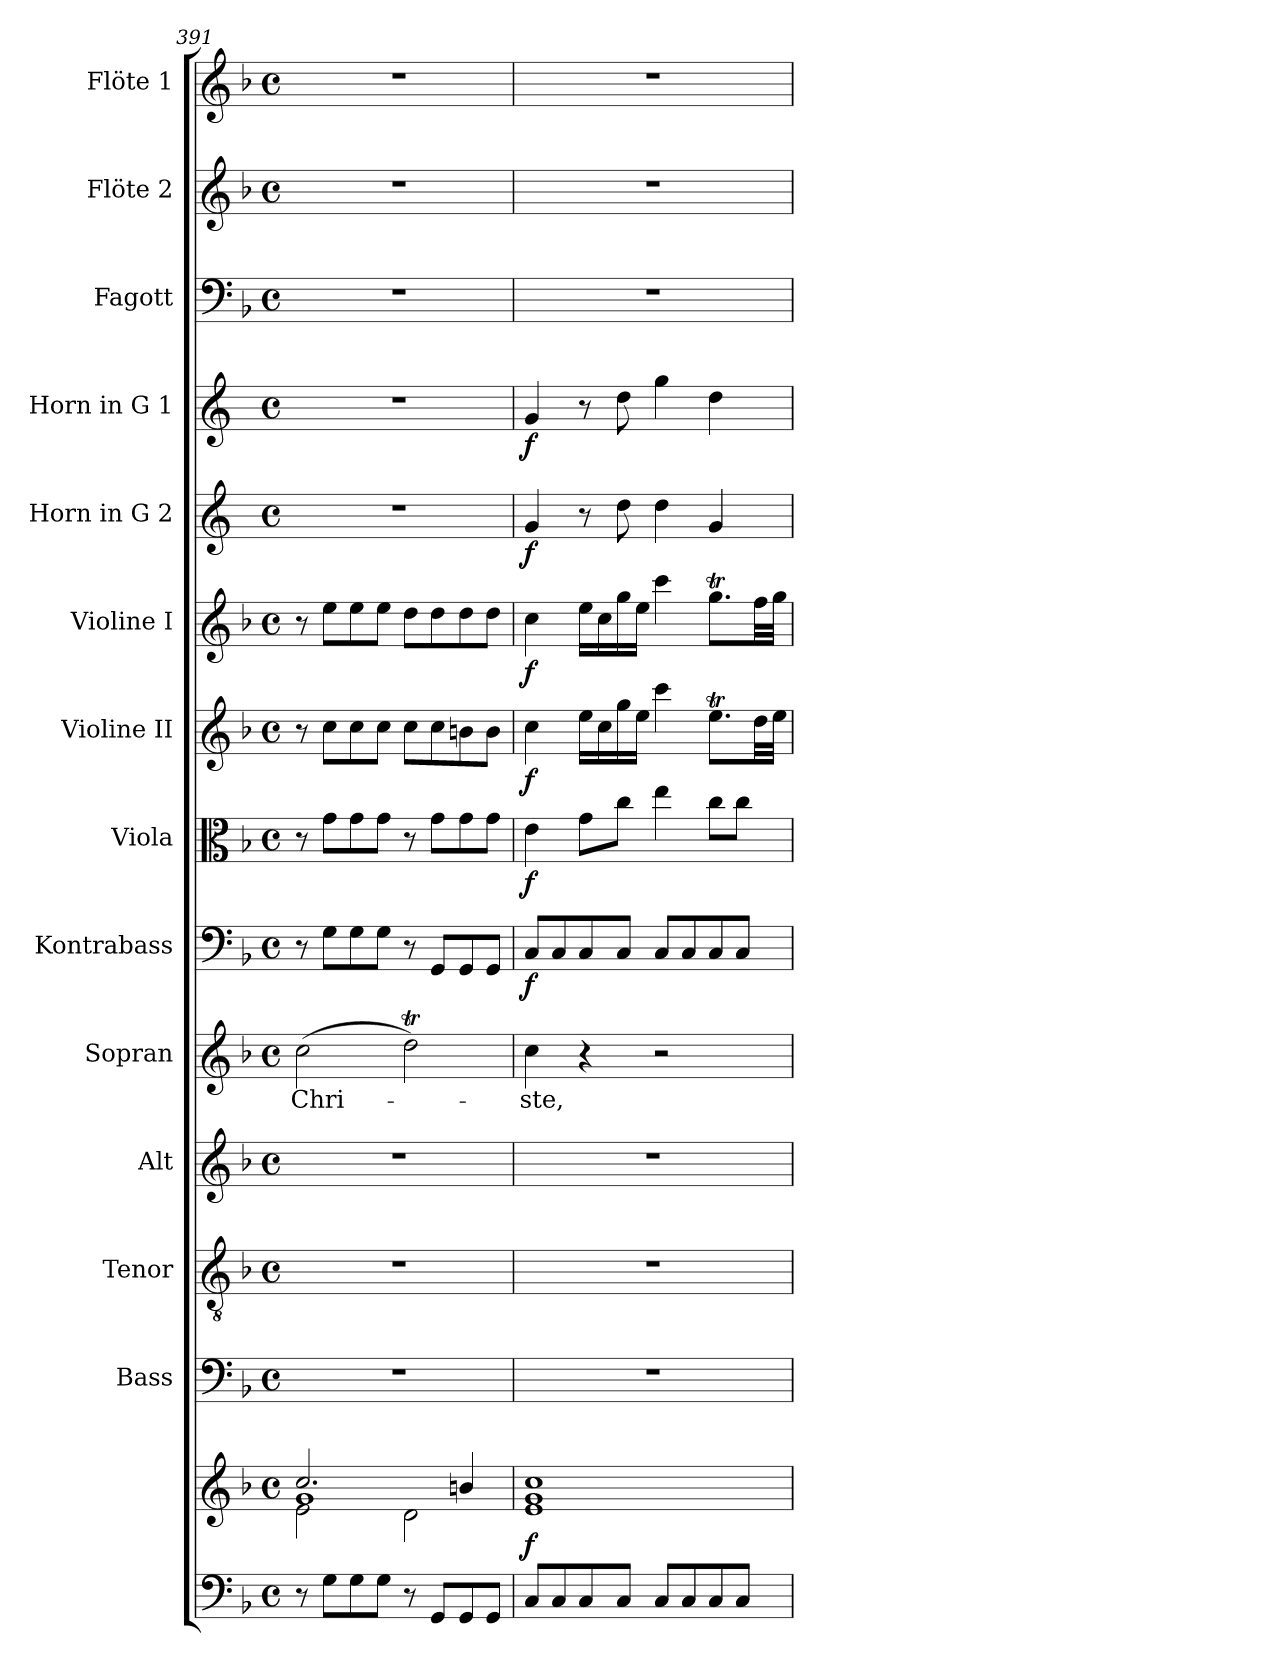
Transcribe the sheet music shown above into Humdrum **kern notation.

**kern	**kern	**dynam	**kern	**kern	**kern	**kern	**text	**kern	**dynam	**kern	**dynam	**kern	**dynam	**kern	**dynam	**kern	**dynam	**kern	**dynam	**kern	**kern	**kern
*part14	*part14	*part14	*part13	*part12	*part11	*part10	*part10	*part9	*part9	*part8	*part8	*part7	*part7	*part6	*part6	*part5	*part5	*part4	*part4	*part3	*part2	*part1
*staff15	*staff14	*staff14/15	*staff13	*staff12	*staff11	*staff10	*staff10	*staff9	*staff9	*staff8	*staff8	*staff7	*staff7	*staff6	*staff6	*staff5	*staff5	*staff4	*staff4	*staff3	*staff2	*staff1
*	*	*	*I"Bass	*I"Tenor	*I"Alt	*I"Sopran	*	*I"Kontrabass	*	*I"Viola	*	*I"Violine II	*	*I"Violine I	*	*I"Horn in G 2	*	*I"Horn in G 1	*	*I"Fagott	*I"Flöte 2	*I"Flöte 1
*	*	*	*I'B.	*I'T.	*I'A.	*I'S.	*	*I'Kb.	*	*I'Vla.	*	*I'Vl. II	*	*I'Vl. I	*	*	*	*	*	*I'Fg.	*I'Fl. 2	*I'Fl. 1
*clefF4	*clefG2	*	*clefF4	*clefGv2	*clefG2	*clefG2	*	*clefF4	*	*clefC3	*	*clefG2	*	*clefG2	*	*clefG2	*	*clefG2	*	*clefF4	*clefG2	*clefG2
*	*	*	*	*	*	*	*	*ITrd7c12	*	*	*	*	*	*	*	*ITrd4c7	*	*ITrd4c7	*	*	*	*
*k[b-]	*k[b-]	*	*k[b-]	*k[b-]	*k[b-]	*k[b-]	*	*k[b-]	*	*k[b-]	*	*k[b-]	*	*k[b-]	*	*k[b-]	*	*k[b-]	*	*k[b-]	*k[b-]	*k[b-]
*F:	*F:	*	*F:	*F:	*F:	*F:	*	*F:	*	*F:	*	*F:	*	*F:	*	*F:	*	*F:	*	*F:	*F:	*F:
*M4/4	*M4/4	*	*M4/4	*M4/4	*M4/4	*M4/4	*	*M4/4	*	*M4/4	*	*M4/4	*	*M4/4	*	*M4/4	*	*M4/4	*	*M4/4	*M4/4	*M4/4
*met(c)	*met(c)	*	*met(c)	*met(c)	*met(c)	*met(c)	*	*met(c)	*	*met(c)	*	*met(c)	*	*met(c)	*	*met(c)	*	*met(c)	*	*met(c)	*met(c)	*met(c)
=391	=391	=391	=391	=391	=391	=391	=391	=391	=391	=391	=391	=391	=391	=391	=391	=391	=391	=391	=391	=391	=391	=391
*	*^	*	*	*	*	*	*	*	*	*	*	*	*	*	*	*	*	*	*	*	*	*
*	*	*^	*	*	*	*	*	*	*	*	*	*	*	*	*	*	*	*	*	*	*	*	*
!	!	!	!	!	!	!	!	!	!LO:LY:b	!	!	!	!	!	!	!	!	!	!	!	!	!	!	!
8r	2.cc/	2e\	1g	.	1r	1r	1r	(>2cc\	Chri-	8r	.	8r	.	8r	.	8r	.	1r	.	1r	.	1r	1r	1r
8G\L	.	.	.	.	.	.	.	.	.	8GG\L	.	8g\L	.	8cc\L	.	8ee\L	.	.	.	.	.	.	.	.
8G\	.	.	.	.	.	.	.	.	.	8GG\	.	8g\	.	8cc\	.	8ee\	.	.	.	.	.	.	.	.
8G\J	.	.	.	.	.	.	.	.	.	8GG\J	.	8g\J	.	8cc\J	.	8ee\J	.	.	.	.	.	.	.	.
8r	.	2d\	.	.	.	.	.	2ddT\)	.	8r	.	8r	.	8cc\L	.	8dd\L	.	.	.	.	.	.	.	.
8GG/L	.	.	.	.	.	.	.	.	.	8GGG/L	.	8g\L	.	8cc\	.	8dd\	.	.	.	.	.	.	.	.
8GG/	4bn/	.	.	.	.	.	.	.	.	8GGG/	.	8g\	.	8bn\	.	8dd\	.	.	.	.	.	.	.	.
8GG/J	.	.	.	.	.	.	.	.	.	8GGG/J	.	8g\J	.	8b\J	.	8dd\J	.	.	.	.	.	.	.	.
*	*v	*v	*v	*	*	*	*	*	*	*	*	*	*	*	*	*	*	*	*	*	*	*	*	*
=392	=392	=392	=392	=392	=392	=392	=392	=392	=392	=392	=392	=392	=392	=392	=392	=392	=392	=392	=392	=392	=392	=392
!	!	!LO:DY:a=2	!	!	!	!	!LO:LY:b	!	!LO:DY:b	!	!LO:DY:b	!	!LO:DY:b	!	!LO:DY:b	!	!LO:DY:b	!	!LO:DY:b	!	!	!
8C/L	1e 1g 1cc	f	1r	1r	1r	4cc\	-ste,	8CC/L	f	4e\	f	4cc\	f	4cc\	f	4c/	f	4c/	f	1r	1r	1r
8C/	.	.	.	.	.	.	.	8CC/	.	.	.	.	.	.	.	.	.	.	.	.	.	.
8C/	.	.	.	.	.	4r	.	8CC/	.	8g\L	.	16ee\LL	.	16ee\LL	.	8r	.	8r	.	.	.	.
.	.	.	.	.	.	.	.	.	.	.	.	16cc\	.	16cc\	.	.	.	.	.	.	.	.
8C/J	.	.	.	.	.	.	.	8CC/J	.	8cc\J	.	16gg\	.	16gg\	.	8g\	.	8g\	.	.	.	.
.	.	.	.	.	.	.	.	.	.	.	.	16ee\JJ	.	16ee\JJ	.	.	.	.	.	.	.	.
8C/L	.	.	.	.	.	2r	.	8CC/L	.	4ee\	.	4ccc\	.	4ccc\	.	4g\	.	4cc\	.	.	.	.
8C/	.	.	.	.	.	.	.	8CC/	.	.	.	.	.	.	.	.	.	.	.	.	.	.
8C/	.	.	.	.	.	.	.	8CC/	.	8cc\L	.	8.eet\L	.	8.ggT\L	.	4c/	.	4g\	.	.	.	.
8C/J	.	.	.	.	.	.	.	8CC/J	.	8cc\J	.	.	.	.	.	.	.	.	.	.	.	.
.	.	.	.	.	.	.	.	.	.	.	.	32dd\LL	.	32ff\LL	.	.	.	.	.	.	.	.
.	.	.	.	.	.	.	.	.	.	.	.	32ee\JJJ	.	32gg\JJJ	.	.	.	.	.	.	.	.
=	=	=	=	=	=	=	=	=	=	=	=	=	=	=	=	=	=	=	=	=	=	=
*-	*-	*-	*-	*-	*-	*-	*-	*-	*-	*-	*-	*-	*-	*-	*-	*-	*-	*-	*-	*-	*-	*-
